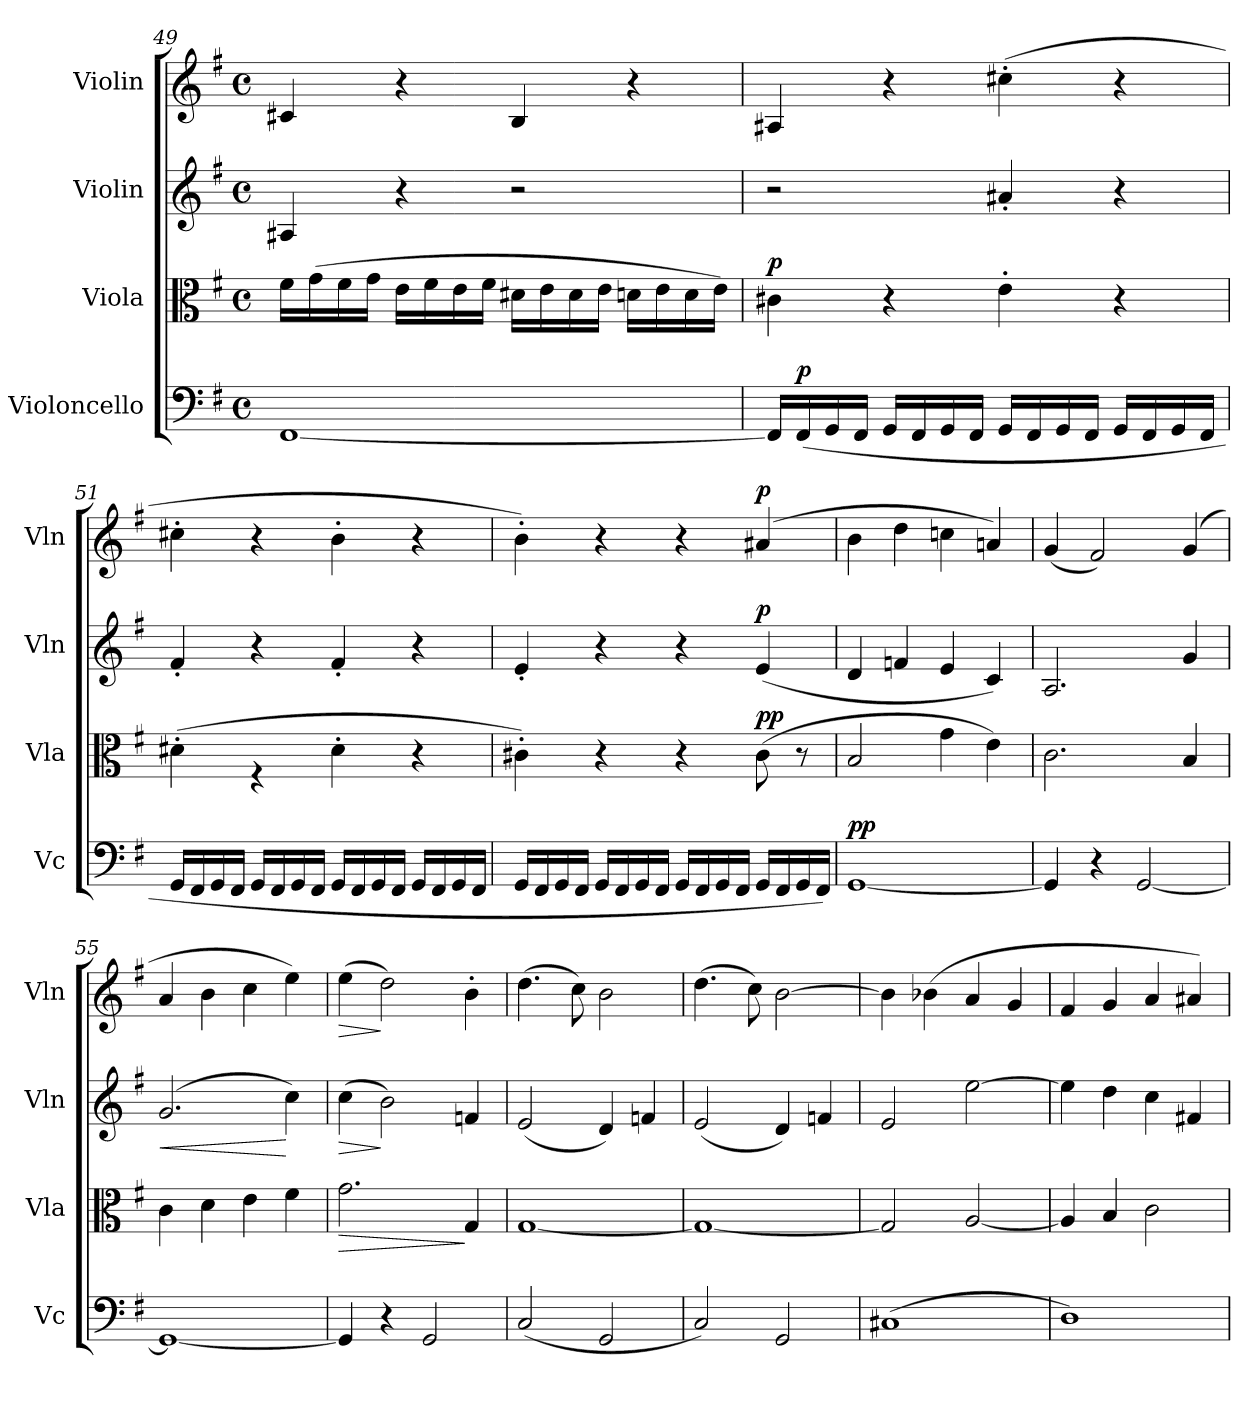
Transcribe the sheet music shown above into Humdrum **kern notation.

**kern	**dynam	**kern	**dynam	**kern	**dynam	**kern	**dynam
*part4	*part4	*part3	*part3	*part2	*part2	*part1	*part1
*staff4	*staff4	*staff3	*staff3	*staff2	*staff2	*staff1	*staff1
*I"Violoncello	*	*I"Viola	*	*I"Violin	*	*I"Violin	*
*I'Vc	*	*I'Vla	*	*I'Vln	*	*I'Vln	*
*clefF4	*	*clefC3	*	*clefG2	*	*clefG2	*
*k[f#]	*	*k[f#]	*	*k[f#]	*	*k[f#]	*
*M4/4	*	*M4/4	*	*M4/4	*	*M4/4	*
*met(c)	*	*met(c)	*	*met(c)	*	*met(c)	*
=49	=49	=49	=49	=49	=49	=49	=49
[1FF#	.	16f#\LL	.	4A#X/	.	4c#X/	.
.	.	(16g\	.	.	.	.	.
.	.	16f#\	.	.	.	.	.
.	.	16g\JJ	.	.	.	.	.
.	.	16e\LL	.	4r	.	4r	.
.	.	16f#\	.	.	.	.	.
.	.	16e\	.	.	.	.	.
.	.	16f#\JJ	.	.	.	.	.
.	.	16d#X\LL	.	2r	.	4B/	.
.	.	16e\	.	.	.	.	.
.	.	16d#\	.	.	.	.	.
.	.	16e\JJ	.	.	.	.	.
.	.	16dn\LL	.	.	.	4r	.
.	.	16e\	.	.	.	.	.
.	.	16d\	.	.	.	.	.
.	.	16e\JJ)	.	.	.	.	.
=50	=50	=50	=50	=50	=50	=50	=50
!	!	!	!LO:DY:a	!	!	!	!
16FF#/LL]	.	4c#X\	p	2r	.	4A#X/	.
!	!LO:DY:a	!	!	!	!	!	!
(16FF#/	p	.	.	.	.	.	.
16GG/	.	.	.	.	.	.	.
16FF#/JJ	.	.	.	.	.	.	.
16GG/LL	.	4r	.	.	.	4r	.
16FF#/	.	.	.	.	.	.	.
16GG/	.	.	.	.	.	.	.
16FF#/JJ	.	.	.	.	.	.	.
16GG/LL	.	4e'\	.	4a#X'/	.	(4cc#X'\	.
16FF#/	.	.	.	.	.	.	.
16GG/	.	.	.	.	.	.	.
16FF#/JJ	.	.	.	.	.	.	.
16GG/LL	.	4r	.	4r	.	4r	.
16FF#/	.	.	.	.	.	.	.
16GG/	.	.	.	.	.	.	.
16FF#/JJ	.	.	.	.	.	.	.
=51	=51	=51	=51	=51	=51	=51	=51
16GG/LL	.	(4d#X'\	.	4f#'/	.	4cc#X'\	.
16FF#/	.	.	.	.	.	.	.
16GG/	.	.	.	.	.	.	.
16FF#/JJ	.	.	.	.	.	.	.
16GG/LL	.	4rF	.	4r	.	4r	.
16FF#/	.	.	.	.	.	.	.
16GG/	.	.	.	.	.	.	.
16FF#/JJ	.	.	.	.	.	.	.
16GG/LL	.	4d#'\	.	4f#'/	.	4b'\	.
16FF#/	.	.	.	.	.	.	.
16GG/	.	.	.	.	.	.	.
16FF#/JJ	.	.	.	.	.	.	.
16GG/LL	.	4r	.	4r	.	4r	.
16FF#/	.	.	.	.	.	.	.
16GG/	.	.	.	.	.	.	.
16FF#/JJ	.	.	.	.	.	.	.
=52	=52	=52	=52	=52	=52	=52	=52
16GG/LL	.	4c#X'\)	.	4e'/	.	4b'\)	.
16FF#/	.	.	.	.	.	.	.
16GG/	.	.	.	.	.	.	.
16FF#/JJ	.	.	.	.	.	.	.
16GG/LL	.	4r	.	4r	.	4r	.
16FF#/	.	.	.	.	.	.	.
16GG/	.	.	.	.	.	.	.
16FF#/JJ	.	.	.	.	.	.	.
16GG/LL	.	4r	.	4r	.	4r	.
16FF#/	.	.	.	.	.	.	.
16GG/	.	.	.	.	.	.	.
16FF#/JJ	.	.	.	.	.	.	.
!	!	!	!LO:DY:a	!	!LO:DY:a	!	!LO:DY:a
16GG/LL	.	(8c#\	pp	(4e/	p	(4a#X/	p
16FF#/	.	.	.	.	.	.	.
16GG/	.	8r	.	.	.	.	.
16FF#/JJ)	.	.	.	.	.	.	.
=53	=53	=53	=53	=53	=53	=53	=53
!	!LO:DY:a	!	!	!	!	!	!
[1GG	pp	2B/	.	4d/	.	4b\	.
.	.	.	.	4fn/	.	4dd\	.
.	.	4g\	.	4e/	.	4ccn\	.
.	.	4e\)	.	4c/)	.	4an/)	.
=54	=54	=54	=54	=54	=54	=54	=54
4GG/]	.	2.c\	.	2.A/	.	(4g/	.
4r	.	.	.	.	.	2f#/)	.
[2GG/	.	.	.	.	.	.	.
.	.	4B/	.	4g/	.	(4g/	.
=55	=55	=55	=55	=55	=55	=55	=55
!	!	!	!	!	!LO:HP:b	!	!
1GG_	.	4c\	.	(2.g/	<	4a/	.
.	.	4d\	.	.	.	4b\	.
.	.	4e\	.	.	.	4cc\	.
.	.	4f#\	.	4cc\)	[	4ee\)	.
=56	=56	=56	=56	=56	=56	=56	=56
!	!	!	!LO:HP:b	!	!LO:HP:b	!	!LO:HP:b
4GG/]	.	2.g\	>	(4cc\	>	(4ee\	>
4r	.	.	.	2b\)	]	2dd\)	]
2GG/	.	.	.	.	.	.	.
.	.	4G/	]	4fn/	.	4b'\	.
=57	=57	=57	=57	=57	=57	=57	=57
(2C/	.	[1G	.	(2e/	.	(4.dd\	.
.	.	.	.	.	.	8cc\)	.
2GG/	.	.	.	4d/)	.	2b\	.
.	.	.	.	4fn/	.	.	.
=58	=58	=58	=58	=58	=58	=58	=58
2C/)	.	1G_	.	(2e/	.	(4.dd\	.
.	.	.	.	.	.	8cc\)	.
2GG/	.	.	.	4d/)	.	[2b\	.
.	.	.	.	4fn/	.	.	.
=59	=59	=59	=59	=59	=59	=59	=59
(1C#X	.	2G/]	.	2e/	.	4b\]	.
.	.	.	.	.	.	(4b-X\	.
.	.	[2A/	.	[2ee\	.	4a/	.
.	.	.	.	.	.	4g/	.
=60	=60	=60	=60	=60	=60	=60	=60
1D)	.	4A/]	.	4ee\]	.	4f#/	.
.	.	4B/	.	4dd\	.	4g/	.
.	.	2c\	.	4cc\	.	4a/	.
.	.	.	.	4f#X/	.	4a#X/)	.
=	=	=	=	=	=	=	=
*-	*-	*-	*-	*-	*-	*-	*-
